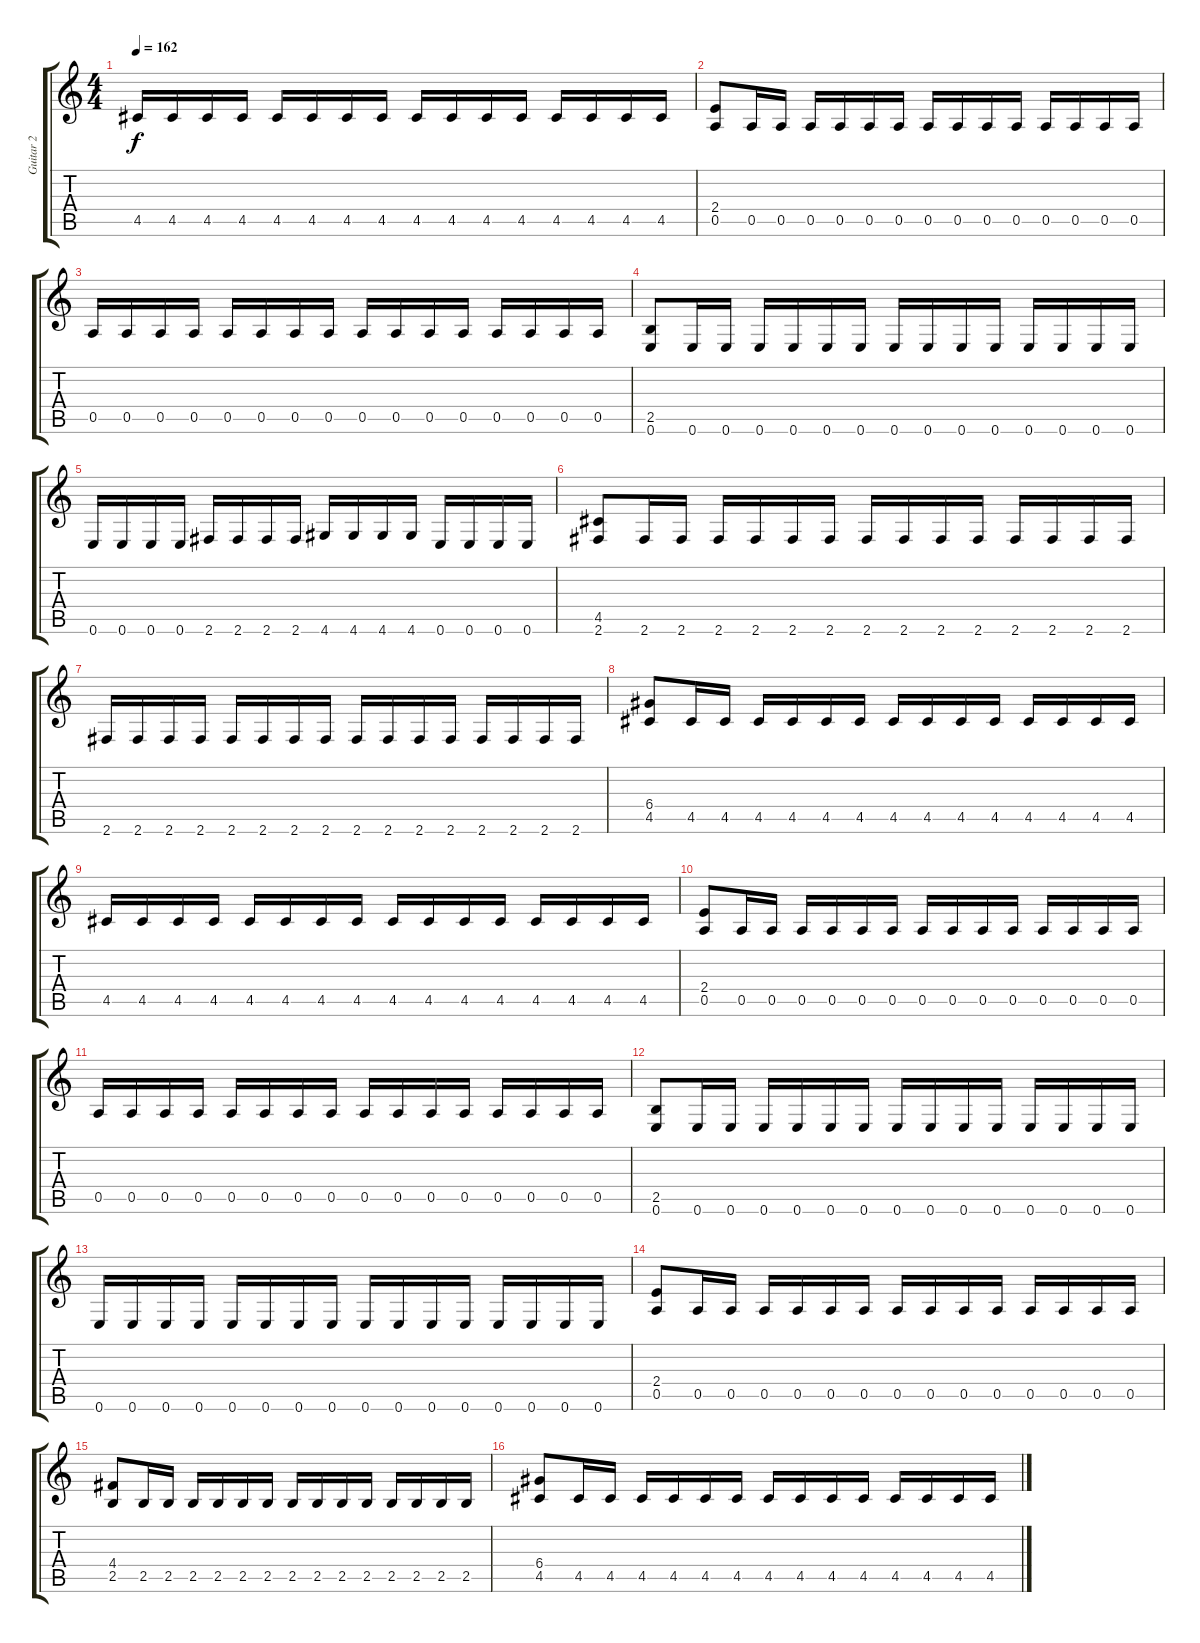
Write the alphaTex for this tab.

\track ("Guitar 2" "Guitar 2") {instrument distortionguitar}
\staff {score tabs}
\tuning (E4 B3 G3 D3 A2 E2) {hide}
\ts (4 4)
\tempo 162
\clef g2
\ks c
4.5.16{dy f} 4.5.16 4.5.16 4.5.16 4.5.16 4.5.16 4.5.16 4.5.16 4.5.16 4.5.16 4.5.16 4.5.16 4.5.16 4.5.16 4.5.16 4.5.16 |
\section ("" "")
(2.4 0.5).8 0.5.16 0.5.16 0.5.16 0.5.16 0.5.16 0.5.16 0.5.16 0.5.16 0.5.16 0.5.16 0.5.16 0.5.16 0.5.16 0.5.16 |
0.5.16 0.5.16 0.5.16 0.5.16 0.5.16 0.5.16 0.5.16 0.5.16 0.5.16 0.5.16 0.5.16 0.5.16 0.5.16 0.5.16 0.5.16 0.5.16 |
(2.5 0.6).8 0.6.16 0.6.16 0.6.16 0.6.16 0.6.16 0.6.16 0.6.16 0.6.16 0.6.16 0.6.16 0.6.16 0.6.16 0.6.16 0.6.16 |
0.6.16 0.6.16 0.6.16 0.6.16 2.6.16 2.6.16 2.6.16 2.6.16 4.6.16 4.6.16 4.6.16 4.6.16 0.6.16 0.6.16 0.6.16 0.6.16 |
(4.5 2.6).8 2.6.16 2.6.16 2.6.16 2.6.16 2.6.16 2.6.16 2.6.16 2.6.16 2.6.16 2.6.16 2.6.16 2.6.16 2.6.16 2.6.16 |
2.6.16 2.6.16 2.6.16 2.6.16 2.6.16 2.6.16 2.6.16 2.6.16 2.6.16 2.6.16 2.6.16 2.6.16 2.6.16 2.6.16 2.6.16 2.6.16 |
(6.4 4.5).8 4.5.16 4.5.16 4.5.16 4.5.16 4.5.16 4.5.16 4.5.16 4.5.16 4.5.16 4.5.16 4.5.16 4.5.16 4.5.16 4.5.16 |
4.5.16 4.5.16 4.5.16 4.5.16 4.5.16 4.5.16 4.5.16 4.5.16 4.5.16 4.5.16 4.5.16 4.5.16 4.5.16 4.5.16 4.5.16 4.5.16 |
(2.4 0.5).8 0.5.16 0.5.16 0.5.16 0.5.16 0.5.16 0.5.16 0.5.16 0.5.16 0.5.16 0.5.16 0.5.16 0.5.16 0.5.16 0.5.16 |
0.5.16 0.5.16 0.5.16 0.5.16 0.5.16 0.5.16 0.5.16 0.5.16 0.5.16 0.5.16 0.5.16 0.5.16 0.5.16 0.5.16 0.5.16 0.5.16 |
(2.5 0.6).8 0.6.16 0.6.16 0.6.16 0.6.16 0.6.16 0.6.16 0.6.16 0.6.16 0.6.16 0.6.16 0.6.16 0.6.16 0.6.16 0.6.16 |
0.6.16 0.6.16 0.6.16 0.6.16 0.6.16 0.6.16 0.6.16 0.6.16 0.6.16 0.6.16 0.6.16 0.6.16 0.6.16 0.6.16 0.6.16 0.6.16 |
(2.4 0.5).8 0.5.16 0.5.16 0.5.16 0.5.16 0.5.16 0.5.16 0.5.16 0.5.16 0.5.16 0.5.16 0.5.16 0.5.16 0.5.16 0.5.16 |
(4.4 2.5).8 2.5.16 2.5.16 2.5.16 2.5.16 2.5.16 2.5.16 2.5.16 2.5.16 2.5.16 2.5.16 2.5.16 2.5.16 2.5.16 2.5.16 |
(6.4 4.5).8 4.5.16 4.5.16 4.5.16 4.5.16 4.5.16 4.5.16 4.5.16 4.5.16 4.5.16 4.5.16 4.5.16 4.5.16 4.5.16 4.5.16
